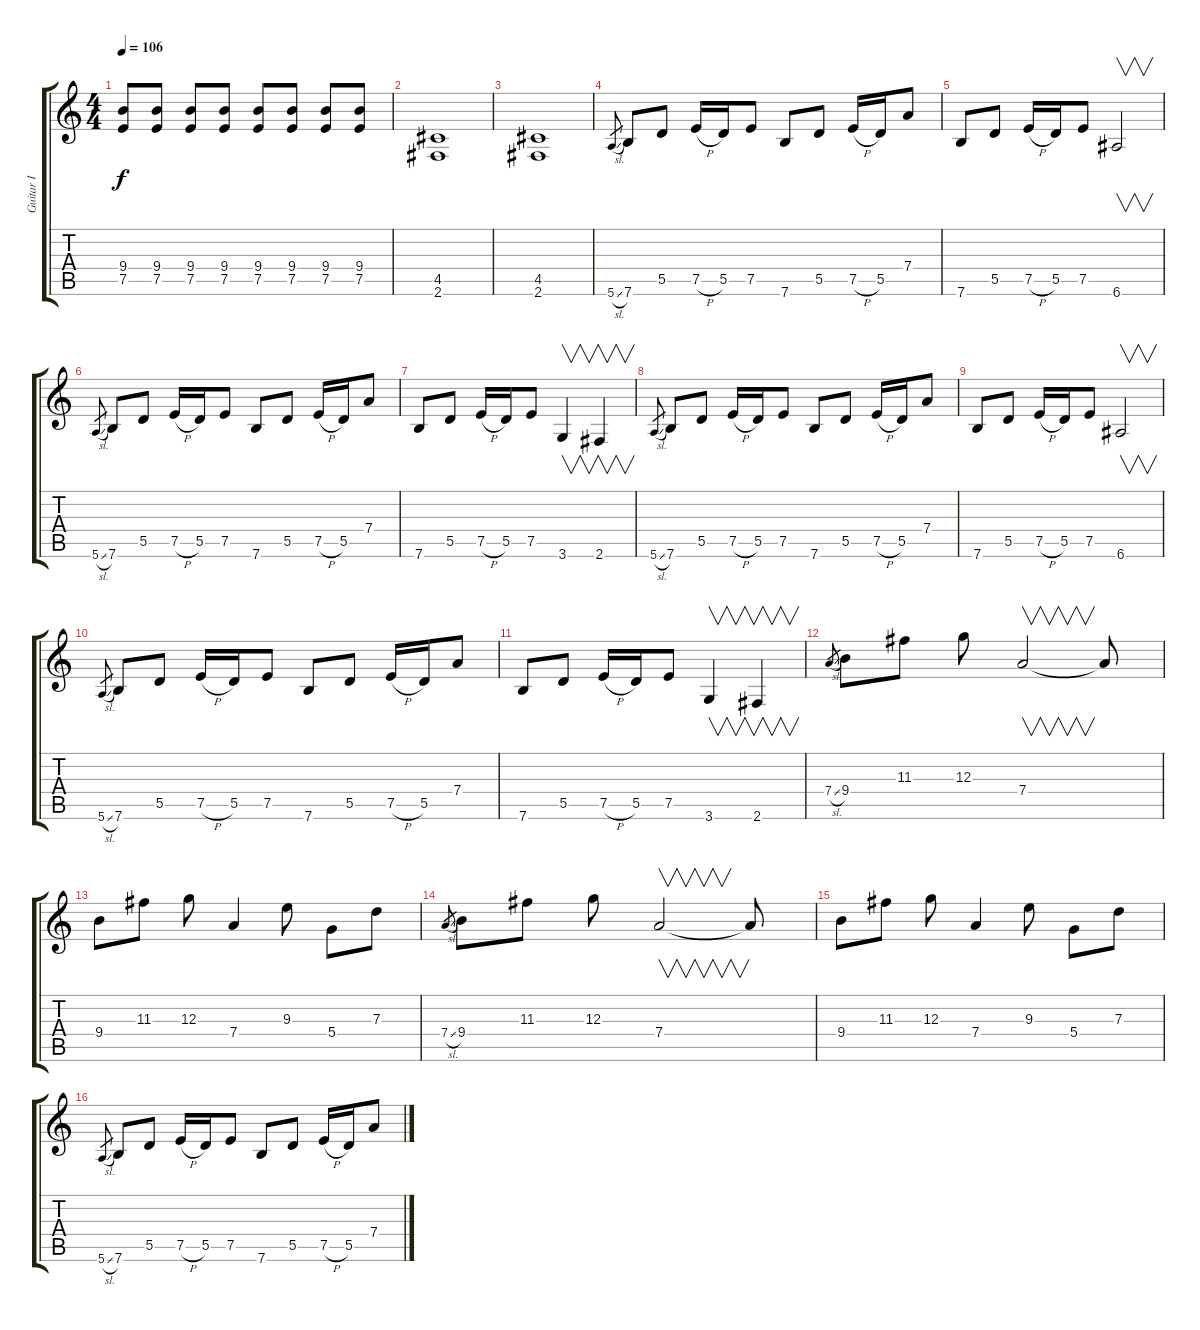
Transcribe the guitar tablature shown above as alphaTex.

\track ("Guitar I" "Guitar I") {instrument distortionguitar}
\staff {score tabs}
\tuning (E4 B3 G3 D3 A2 E2) {hide}
\ts (4 4)
\tempo 106
\clef g2
\ks c
(9.4 7.5).8{dy f} (9.4 7.5).8 (9.4 7.5).8 (9.4 7.5).8 (9.4 7.5).8 (9.4 7.5).8 (9.4 7.5).8 (9.4 7.5).8 |
(4.5 2.6).1 |
(4.5 2.6).1 |
5.6{sl}.8{gr} 7.6.8 5.5.8 7.5{h}.16 5.5.16 7.5.8 7.6.8 5.5.8 7.5{h}.16 5.5.16 7.4.8 |
7.6.8 5.5.8 7.5{h}.16 5.5.16 7.5.8 6.6.2{v} |
5.6{sl}.8{gr} 7.6.8 5.5.8 7.5{h}.16 5.5.16 7.5.8 7.6.8 5.5.8 7.5{h}.16 5.5.16 7.4.8 |
7.6.8 5.5.8 7.5{h}.16 5.5.16 7.5.8 3.6.4{v} 2.6.4{v} |
5.6{sl}.8{gr} 7.6.8 5.5.8 7.5{h}.16 5.5.16 7.5.8 7.6.8 5.5.8 7.5{h}.16 5.5.16 7.4.8 |
7.6.8 5.5.8 7.5{h}.16 5.5.16 7.5.8 6.6.2{v} |
5.6{sl}.8{gr} 7.6.8 5.5.8 7.5{h}.16 5.5.16 7.5.8 7.6.8 5.5.8 7.5{h}.16 5.5.16 7.4.8 |
7.6.8 5.5.8 7.5{h}.16 5.5.16 7.5.8 3.6.4{v} 2.6.4{v} |
7.4{sl}.8{gr} 9.4.8 11.3.8 12.3.8 7.4.2{v} 7.4{t}.8 |
9.4.8 11.3.8 12.3.8 7.4.4 9.3.8 5.4.8 7.3.8 |
7.4{sl}.8{gr} 9.4.8 11.3.8 12.3.8 7.4.2{v} 7.4{t}.8 |
9.4.8 11.3.8 12.3.8 7.4.4 9.3.8 5.4.8 7.3.8 |
5.6{sl}.8{gr} 7.6.8 5.5.8 7.5{h}.16 5.5.16 7.5.8 7.6.8 5.5.8 7.5{h}.16 5.5.16 7.4.8
